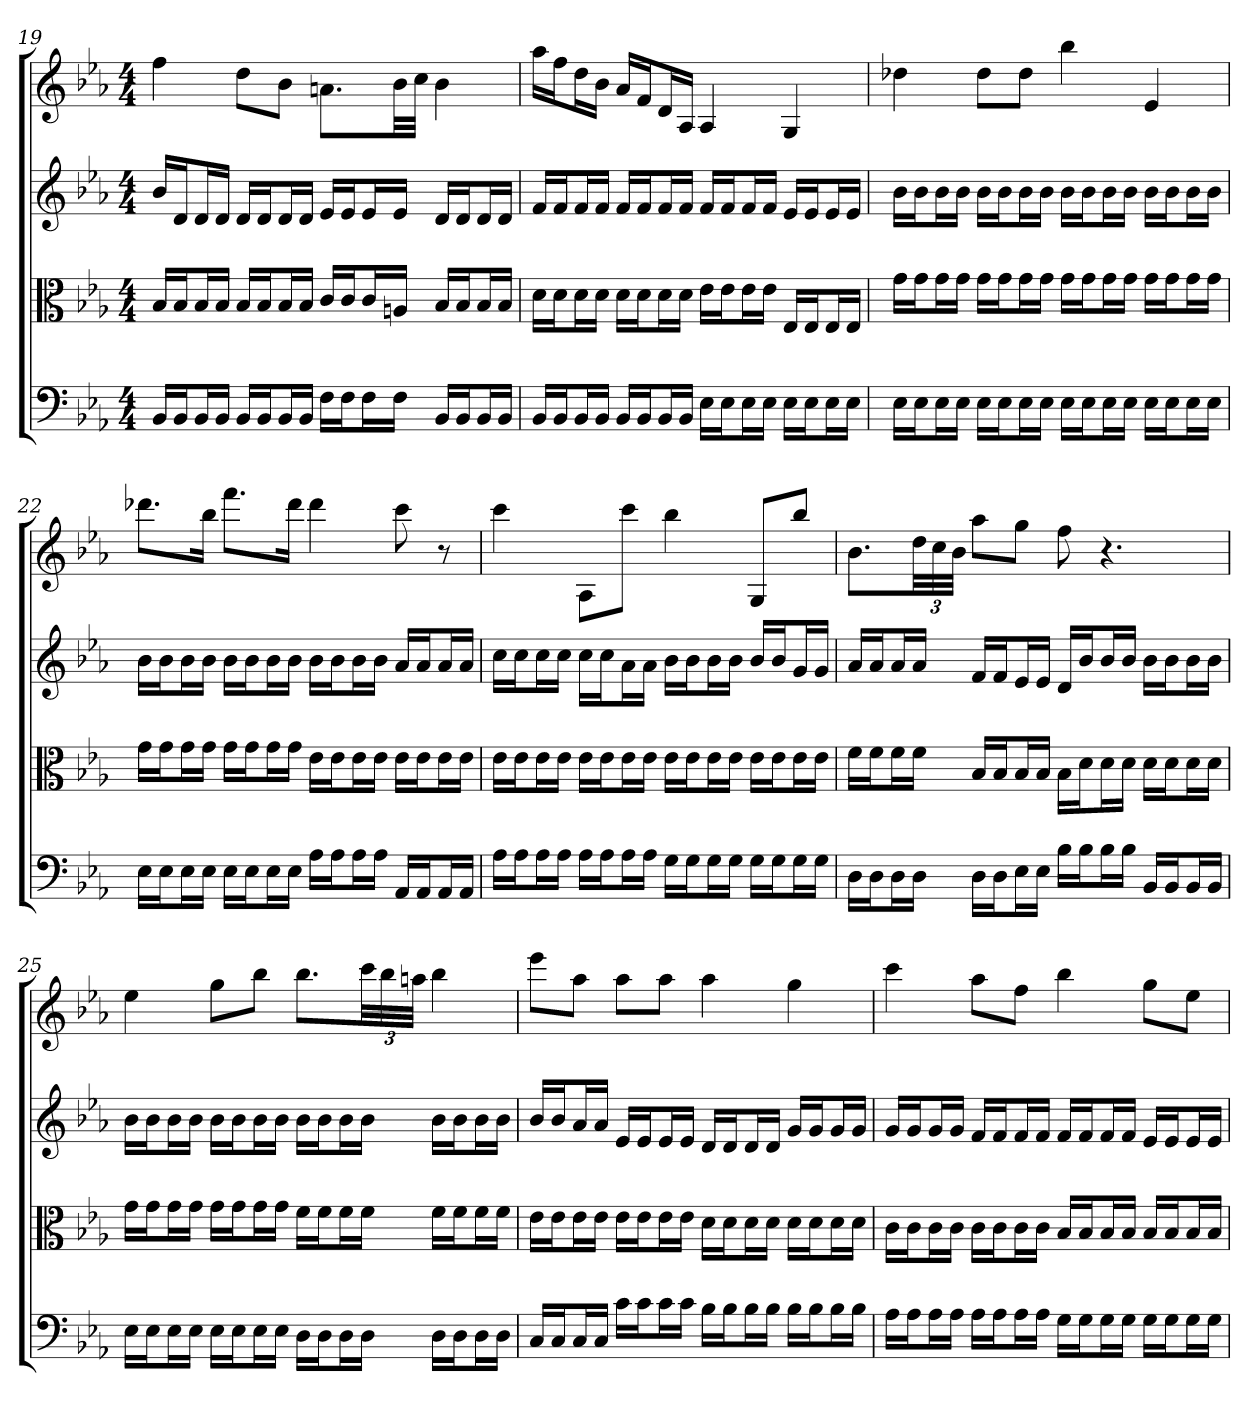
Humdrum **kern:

**kern	**kern	**kern	**kern
*part4	*part3	*part2	*part1
*staff4	*staff3	*staff2	*staff1
*clefF4	*clefC3	*clefG2	*clefG2
*k[b-e-a-]	*k[b-e-a-]	*k[b-e-a-]	*k[b-e-a-]
*E-:	*E-:	*E-:	*E-:
*M4/4	*M4/4	*M4/4	*M4/4
=19	=19	=19	=19
16BB-/LL	16B-/LL	16b-/LL	4ff
16BB-/J	16B-/J	16d/J	.
16BB-/L	16B-/L	16d/L	.
16BB-/JJ	16B-/JJ	16d/JJ	.
16BB-/LL	16B-/LL	16d/LL	8dd\L
16BB-/J	16B-/J	16d/J	.
16BB-/L	16B-/L	16d/L	8b-\J
16BB-/JJ	16B-/JJ	16d/JJ	.
16F\LL	16c/LL	16e-/LL	8.an\L
16F\J	16c/J	16e-/J	.
16F\L	16c/L	16e-/L	.
16F\JJ	16An/JJ	16e-/JJ	32b-\LL
.	.	.	32cc\JJJ
16BB-/LL	16B-/LL	16d/LL	4b-
16BB-/J	16B-/J	16d/J	.
16BB-/L	16B-/L	16d/L	.
16BB-/JJ	16B-/JJ	16d/JJ	.
=20	=20	=20	=20
16BB-/LL	16d\LL	16f/LL	16aa-\LL
16BB-/J	16d\J	16f/J	16ff\J
16BB-/L	16d\L	16f/L	16dd\L
16BB-/JJ	16d\JJ	16f/JJ	16b-\JJ
16BB-/LL	16d\LL	16f/LL	16a-/LL
16BB-/J	16d\J	16f/J	16f/J
16BB-/L	16d\L	16f/L	16d/L
16BB-/JJ	16d\JJ	16f/JJ	16A-/JJ
16E-\LL	16e-\LL	16f/LL	4A-
16E-\J	16e-\J	16f/J	.
16E-\L	16e-\L	16f/L	.
16E-\JJ	16e-\JJ	16f/JJ	.
16E-\LL	16E-/LL	16e-/LL	4G
16E-\J	16E-/J	16e-/J	.
16E-\L	16E-/L	16e-/L	.
16E-\JJ	16E-/JJ	16e-/JJ	.
=21	=21	=21	=21
16E-\LL	16g\LL	16b-\LL	4dd-X
16E-\J	16g\J	16b-\J	.
16E-\L	16g\L	16b-\L	.
16E-\JJ	16g\JJ	16b-\JJ	.
16E-\LL	16g\LL	16b-\LL	8dd-\L
16E-\J	16g\J	16b-\J	.
16E-\L	16g\L	16b-\L	8dd-\J
16E-\JJ	16g\JJ	16b-\JJ	.
16E-\LL	16g\LL	16b-\LL	4bb-
16E-\J	16g\J	16b-\J	.
16E-\L	16g\L	16b-\L	.
16E-\JJ	16g\JJ	16b-\JJ	.
16E-\LL	16g\LL	16b-\LL	4e-
16E-\J	16g\J	16b-\J	.
16E-\L	16g\L	16b-\L	.
16E-\JJ	16g\JJ	16b-\JJ	.
=22	=22	=22	=22
16E-\LL	16g\LL	16b-\LL	8.ddd-X\L
16E-\J	16g\J	16b-\J	.
16E-\L	16g\L	16b-\L	.
16E-\JJ	16g\JJ	16b-\JJ	16bb-\Jk
16E-\LL	16g\LL	16b-\LL	8.fff\L
16E-\J	16g\J	16b-\J	.
16E-\L	16g\L	16b-\L	.
16E-\JJ	16g\JJ	16b-\JJ	16ddd-\Jk
16A-\LL	16e-\LL	16b-\LL	4ddd-
16A-\J	16e-\J	16b-\J	.
16A-\L	16e-\L	16b-\L	.
16A-\JJ	16e-\JJ	16b-\JJ	.
16AA-/LL	16e-\LL	16a-/LL	8ccc
16AA-/J	16e-\J	16a-/J	.
16AA-/L	16e-\L	16a-/L	8r
16AA-/JJ	16e-\JJ	16a-/JJ	.
=23	=23	=23	=23
16A-\LL	16e-\LL	16cc\LL	4ccc
16A-\J	16e-\J	16cc\J	.
16A-\L	16e-\L	16cc\L	.
16A-\JJ	16e-\JJ	16cc\JJ	.
16A-\LL	16e-\LL	16cc\LL	8A-\L
16A-\J	16e-\J	16cc\J	.
16A-\L	16e-\L	16a-\L	8ccc\J
16A-\JJ	16e-\JJ	16a-\JJ	.
16G\LL	16e-\LL	16b-\LL	4bb-
16G\J	16e-\J	16b-\J	.
16G\L	16e-\L	16b-\L	.
16G\JJ	16e-\JJ	16b-\JJ	.
16G\LL	16e-\LL	16b-/LL	8G/L
16G\J	16e-\J	16b-/J	.
16G\L	16e-\L	16g/L	8bb-/J
16G\JJ	16e-\JJ	16g/JJ	.
=24	=24	=24	=24
16D\LL	16f\LL	16a-/LL	8.b-\L
16D\J	16f\J	16a-/J	.
16D\L	16f\L	16a-/L	.
16D\JJ	16f\JJ	16a-/JJ	48dd\LL
.	.	.	48cc\
.	.	.	48b-\JJJ
16D\LL	16B-/LL	16f/LL	8aa-\L
16D\J	16B-/J	16f/J	.
16E-\L	16B-/L	16e-/L	8gg\J
16E-\JJ	16B-/JJ	16e-/JJ	.
16B-\LL	16B-\LL	16d/LL	8ff
16B-\J	16d\J	16b-/J	.
16B-\L	16d\L	16b-/L	4.r
16B-\JJ	16d\JJ	16b-/JJ	.
16BB-/LL	16d\LL	16b-\LL	.
16BB-/J	16d\J	16b-\J	.
16BB-/L	16d\L	16b-\L	.
16BB-/JJ	16d\JJ	16b-\JJ	.
=25	=25	=25	=25
16E-\LL	16g\LL	16b-\LL	4ee-
16E-\J	16g\J	16b-\J	.
16E-\L	16g\L	16b-\L	.
16E-\JJ	16g\JJ	16b-\JJ	.
16E-\LL	16g\LL	16b-\LL	8gg\L
16E-\J	16g\J	16b-\J	.
16E-\L	16g\L	16b-\L	8bb-\J
16E-\JJ	16g\JJ	16b-\JJ	.
16D\LL	16f\LL	16b-\LL	8.bb-\L
16D\J	16f\J	16b-\J	.
16D\L	16f\L	16b-\L	.
16D\JJ	16f\JJ	16b-\JJ	48ccc\LL
.	.	.	48bb-\
.	.	.	48aan\JJJ
16D\LL	16f\LL	16b-\LL	4bb-
16D\J	16f\J	16b-\J	.
16D\L	16f\L	16b-\L	.
16D\JJ	16f\JJ	16b-\JJ	.
=26	=26	=26	=26
16C/LL	16e-\LL	16b-/LL	8eee-\L
16C/J	16e-\J	16b-/J	.
16C/L	16e-\L	16a-/L	8aa-\J
16C/JJ	16e-\JJ	16a-/JJ	.
16c\LL	16e-\LL	16e-/LL	8aa-\L
16c\J	16e-\J	16e-/J	.
16c\L	16e-\L	16e-/L	8aa-\J
16c\JJ	16e-\JJ	16e-/JJ	.
16B-\LL	16d\LL	16d/LL	4aa-
16B-\J	16d\J	16d/J	.
16B-\L	16d\L	16d/L	.
16B-\JJ	16d\JJ	16d/JJ	.
16B-\LL	16d\LL	16g/LL	4gg
16B-\J	16d\J	16g/J	.
16B-\L	16d\L	16g/L	.
16B-\JJ	16d\JJ	16g/JJ	.
=27	=27	=27	=27
16A-\LL	16c\LL	16g/LL	4ccc
16A-\J	16c\J	16g/J	.
16A-\L	16c\L	16g/L	.
16A-\JJ	16c\JJ	16g/JJ	.
16A-\LL	16c\LL	16f/LL	8aa-\L
16A-\J	16c\J	16f/J	.
16A-\L	16c\L	16f/L	8ff\J
16A-\JJ	16c\JJ	16f/JJ	.
16G\LL	16B-/LL	16f/LL	4bb-
16G\J	16B-/J	16f/J	.
16G\L	16B-/L	16f/L	.
16G\JJ	16B-/JJ	16f/JJ	.
16G\LL	16B-/LL	16e-/LL	8gg\L
16G\J	16B-/J	16e-/J	.
16G\L	16B-/L	16e-/L	8ee-\J
16G\JJ	16B-/JJ	16e-/JJ	.
=	=	=	=
*-	*-	*-	*-
